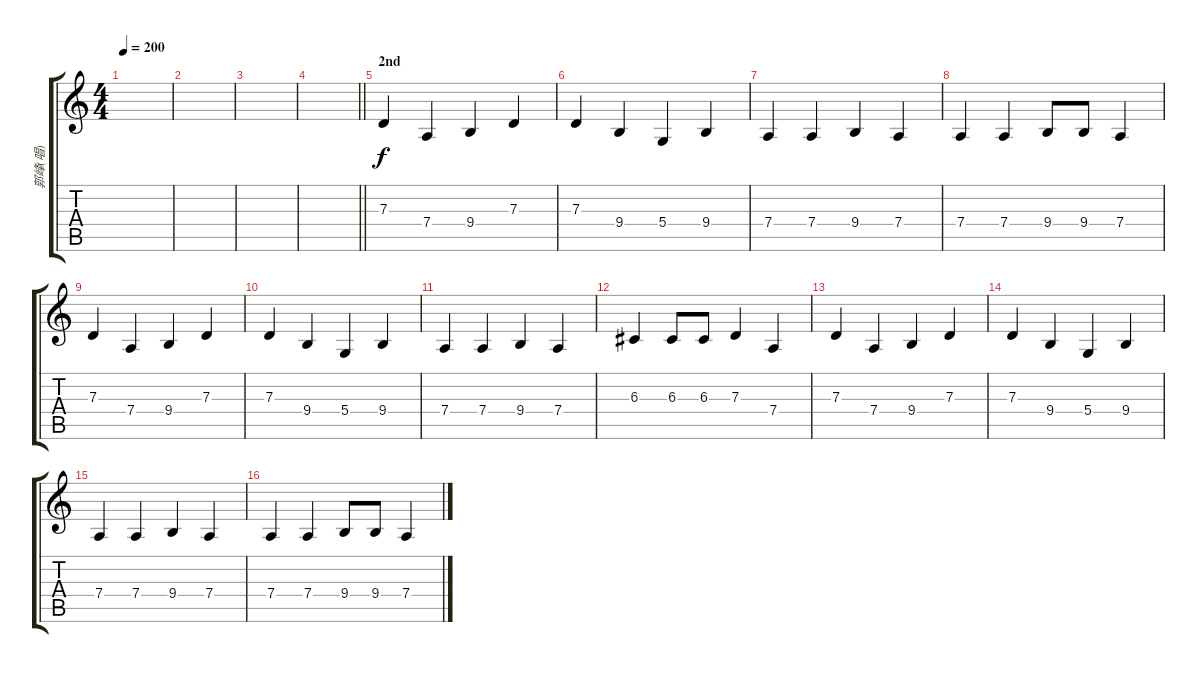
\track ("郭峰(唱)" "郭峰(唱)") {instrument violin}
\staff {score tabs}
\tuning (E4 B3 G3 D3 A2 E2) {hide}
\ts (4 4)
\tempo 200
\clef g2
\ks c
|
|
|
\barLineRight lightlight
|
\section ("" "2nd")
7.3.4 7.4.4 9.4.4 7.3.4 |
7.3.4 9.4.4 5.4.4 9.4.4 |
7.4.4 7.4.4 9.4.4 7.4.4 |
7.4.4 7.4.4 9.4.8 9.4.8 7.4.4 |
7.3.4 7.4.4 9.4.4 7.3.4 |
7.3.4 9.4.4 5.4.4 9.4.4 |
7.4.4 7.4.4 9.4.4 7.4.4 |
6.3.4 6.3.8 6.3.8 7.3.4 7.4.4 |
7.3.4 7.4.4 9.4.4 7.3.4 |
7.3.4 9.4.4 5.4.4 9.4.4 |
7.4.4 7.4.4 9.4.4 7.4.4 |
7.4.4 7.4.4 9.4.8 9.4.8 7.4.4
